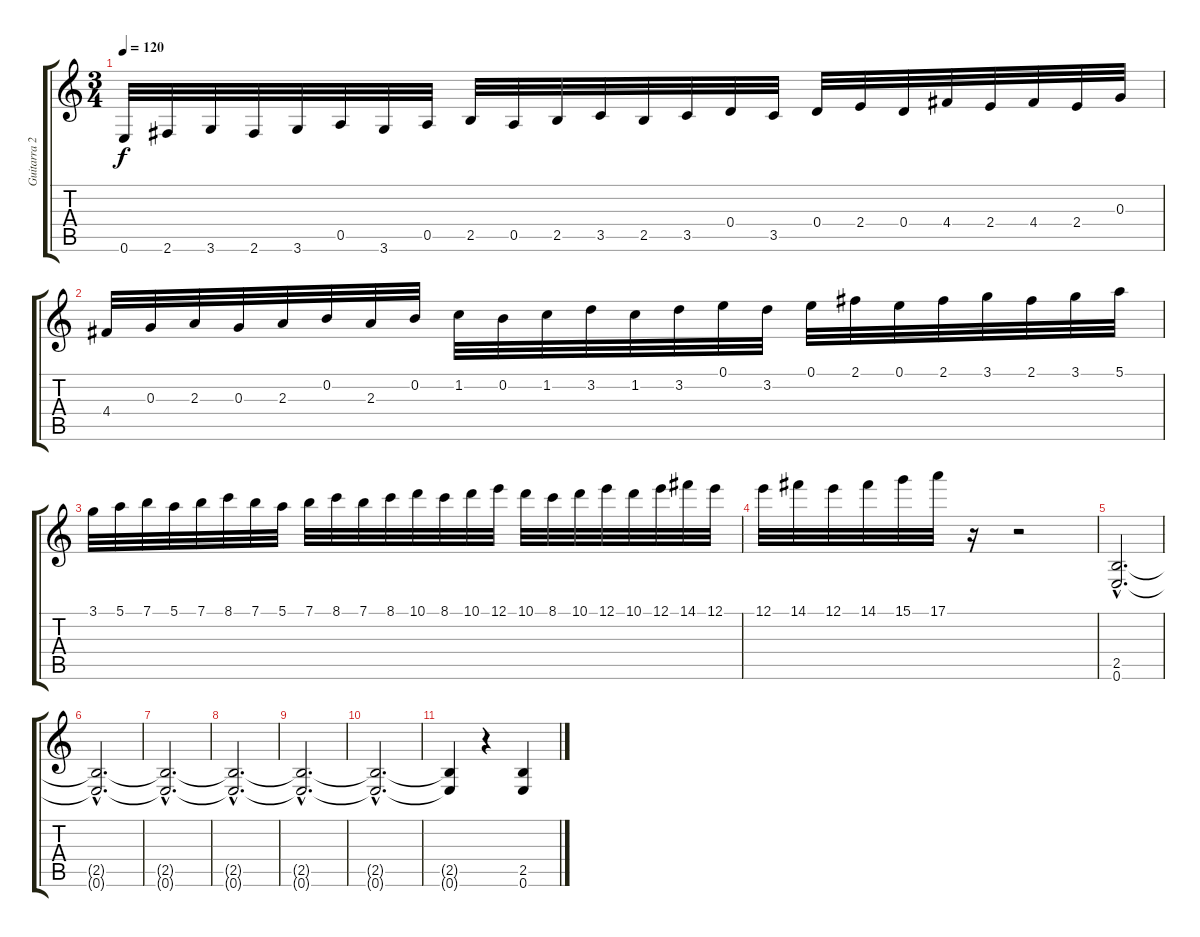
\track ("Guitarra 2 - Solo" "Guitarra 2") {instrument overdrivenguitar}
\staff {score tabs}
\tuning (E4 B3 G3 D3 A2 E2) {hide}
\ts (3 4)
\tempo 120
\clef g2
\ks c
0.6.32{dy f} 2.6.32 3.6.32 2.6.32 3.6.32 0.5.32 3.6.32 0.5.32 2.5.32 0.5.32 2.5.32 3.5.32 2.5.32 3.5.32 0.4.32 3.5.32 0.4.32 2.4.32 0.4.32 4.4.32 2.4.32 4.4.32 2.4.32 0.3.32 |
4.4.32 0.3.32 2.3.32 0.3.32 2.3.32 0.2.32 2.3.32 0.2.32 1.2.32 0.2.32 1.2.32 3.2.32 1.2.32 3.2.32 0.1.32 3.2.32 0.1.32 2.1.32 0.1.32 2.1.32 3.1.32 2.1.32 3.1.32 5.1.32 |
3.1.32 5.1.32 7.1.32 5.1.32 7.1.32 8.1.32 7.1.32 5.1.32 7.1.32 8.1.32 7.1.32 8.1.32 10.1.32 8.1.32 10.1.32 12.1.32 10.1.32 8.1.32 10.1.32 12.1.32 10.1.32 12.1.32 14.1.32 12.1.32 |
12.1.32 14.1.32 12.1.32 14.1.32 15.1.32 17.1.32 r.16 r.2 |
(2.5{hac} 0.6{hac}).2{d} |
(2.5{hac t} 0.6{hac t}).2{d} |
(2.5{hac t} 0.6{hac t}).2{d} |
(2.5{hac t} 0.6{hac t}).2{d} |
(2.5{hac t} 0.6{hac t}).2{d} |
(2.5{hac t} 0.6{hac t}).2{d} |
(2.5{t} 0.6{t}).4 r.4 (2.5 0.6).4
